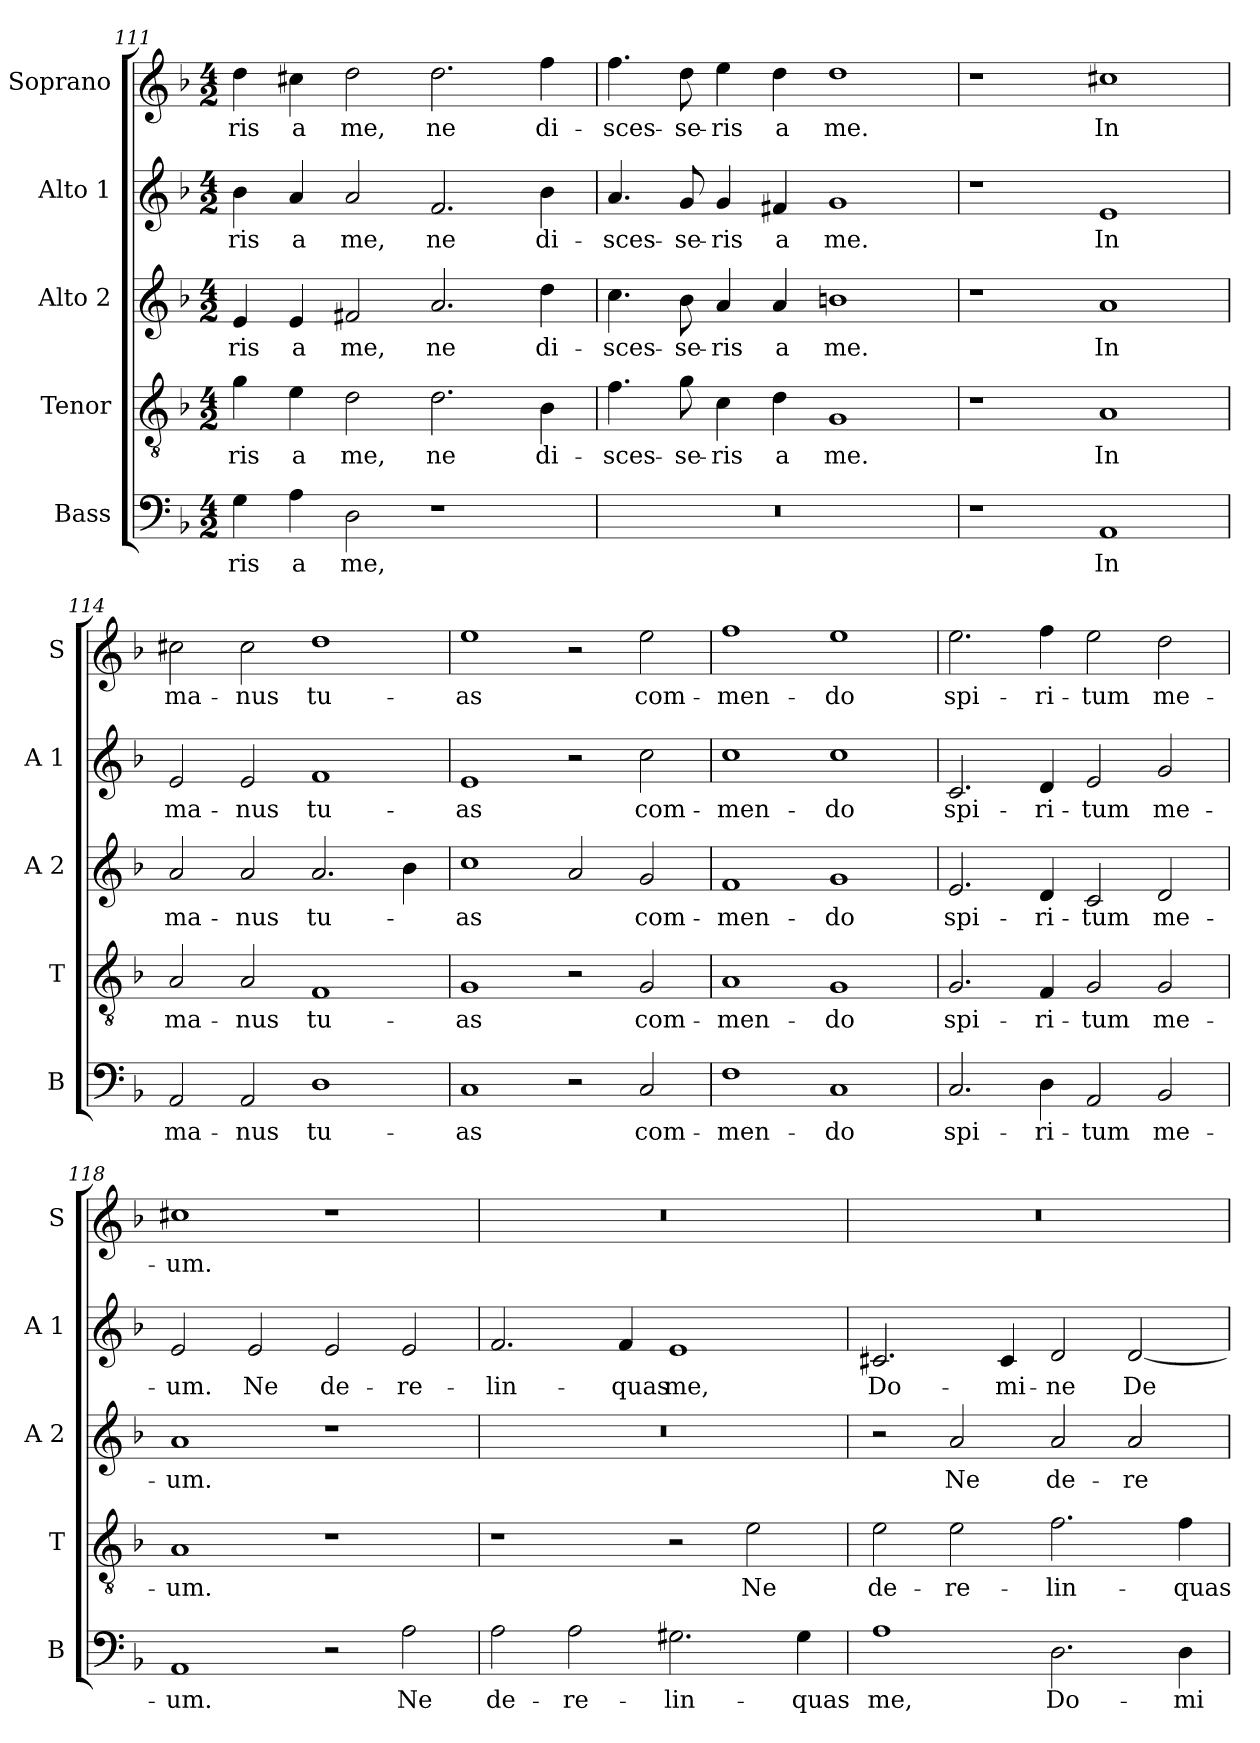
**kern	**text	**kern	**text	**kern	**text	**kern	**text	**kern	**text
*part5	*part5	*part4	*part4	*part3	*part3	*part2	*part2	*part1	*part1
*staff5	*staff5	*staff4	*staff4	*staff3	*staff3	*staff2	*staff2	*staff1	*staff1
*I"Bass	*	*I"Tenor	*	*I"Alto 2	*	*I"Alto 1	*	*I"Soprano	*
*I'B	*	*I'T	*	*I'A 2	*	*I'A 1	*	*I'S	*
*clefF4	*	*clefGv2	*	*clefG2	*	*clefG2	*	*clefG2	*
*k[b-]	*	*k[b-]	*	*k[b-]	*	*k[b-]	*	*k[b-]	*
*F:	*	*F:	*	*F:	*	*F:	*	*F:	*
*M4/2	*	*M4/2	*	*M4/2	*	*M4/2	*	*M4/2	*
=111	=111	=111	=111	=111	=111	=111	=111	=111	=111
!	!LO:LY:b	!	!LO:LY:b	!	!LO:LY:b	!	!LO:LY:b	!	!LO:LY:b
4G\	-ris	4g\	-ris	4e/	-ris	4b-\	-ris	4dd\	-ris
!	!LO:LY:b	!	!LO:LY:b	!	!LO:LY:b	!	!LO:LY:b	!	!LO:LY:b
4A\	a	4e\	a	4e/	a	4a/	a	4cc#X\	a
!	!LO:LY:b	!	!LO:LY:b	!	!LO:LY:b	!	!LO:LY:b	!	!LO:LY:b
2D\	me,	2d\	me,	2f#X/	me,	2a/	me,	2dd\	me,
!	!	!	!LO:LY:b	!	!LO:LY:b	!	!LO:LY:b	!	!LO:LY:b
1r	.	2.d\	ne	2.a/	ne	2.f/	ne	2.dd\	ne
!	!	!	!LO:LY:b	!	!LO:LY:b	!	!LO:LY:b	!	!LO:LY:b
.	.	4B-\	di-	4dd\	di-	4b-\	di-	4ff\	di-
!!LO:LB:g=z
=112	=112	=112	=112	=112	=112	=112	=112	=112	=112
!	!	!	!LO:LY:b	!	!LO:LY:b	!	!LO:LY:b	!	!LO:LY:b
0r	.	4.f\	-sces-	4.cc\	-sces-	4.a/	-sces-	4.ff\	-sces-
!	!	!	!LO:LY:b	!	!LO:LY:b	!	!LO:LY:b	!	!LO:LY:b
.	.	8g\	-se-	8b-\	-se-	8g/	-se-	8dd\	-se-
!	!	!	!LO:LY:b	!	!LO:LY:b	!	!LO:LY:b	!	!LO:LY:b
.	.	4c\	-ris	4a/	-ris	4g/	-ris	4ee\	-ris
!	!	!	!LO:LY:b	!	!LO:LY:b	!	!LO:LY:b	!	!LO:LY:b
.	.	4d\	a	4a/	a	4f#X/	a	4dd\	a
!	!	!	!LO:LY:b	!	!LO:LY:b	!	!LO:LY:b	!	!LO:LY:b
.	.	1G	me.	1bn	me.	1g	me.	1dd	me.
=113	=113	=113	=113	=113	=113	=113	=113	=113	=113
1r	.	1r	.	1r	.	1r	.	1r	.
!	!LO:LY:b	!	!LO:LY:b	!	!LO:LY:b	!	!LO:LY:b	!	!LO:LY:b
1AA	In	1A	In	1a	In	1e	In	1cc#X	In
=114	=114	=114	=114	=114	=114	=114	=114	=114	=114
!	!LO:LY:b	!	!LO:LY:b	!	!LO:LY:b	!	!LO:LY:b	!	!LO:LY:b
2AA/	ma-	2A/	ma-	2a/	ma-	2e/	ma-	2cc#X\	ma-
!	!LO:LY:b	!	!LO:LY:b	!	!LO:LY:b	!	!LO:LY:b	!	!LO:LY:b
2AA/	-nus	2A/	-nus	2a/	-nus	2e/	-nus	2cc#\	-nus
!	!LO:LY:b	!	!LO:LY:b	!	!LO:LY:b	!	!LO:LY:b	!	!LO:LY:b
1D	tu-	1F	tu-	2.a/	tu-	1f	tu-	1dd	tu-
.	.	.	.	4b-\	.	.	.	.	.
=115	=115	=115	=115	=115	=115	=115	=115	=115	=115
!	!LO:LY:b	!	!LO:LY:b	!	!LO:LY:b	!	!LO:LY:b	!	!LO:LY:b
1C	-as	1G	-as	1cc	-as	1e	-as	1ee	-as
2r	.	2r	.	2a/	.	2r	.	2r	.
!	!LO:LY:b	!	!LO:LY:b	!	!LO:LY:b	!	!LO:LY:b	!	!LO:LY:b
2C/	com-	2G/	com-	2g/	com-	2cc\	com-	2ee\	com-
!!LO:PB:g=z
=116	=116	=116	=116	=116	=116	=116	=116	=116	=116
!	!LO:LY:b	!	!LO:LY:b	!	!LO:LY:b	!	!LO:LY:b	!	!LO:LY:b
1F	-men-	1A	-men-	1f	-men-	1cc	-men-	1ff	-men-
!	!LO:LY:b	!	!LO:LY:b	!	!LO:LY:b	!	!LO:LY:b	!	!LO:LY:b
1C	-do	1G	-do	1g	-do	1cc	-do	1ee	-do
=117	=117	=117	=117	=117	=117	=117	=117	=117	=117
!	!LO:LY:b	!	!LO:LY:b	!	!LO:LY:b	!	!LO:LY:b	!	!LO:LY:b
2.C/	spi-	2.G/	spi-	2.e/	spi-	2.c/	spi-	2.ee\	spi-
!	!LO:LY:b	!	!LO:LY:b	!	!LO:LY:b	!	!LO:LY:b	!	!LO:LY:b
4D\	-ri-	4F/	-ri-	4d/	-ri-	4d/	-ri-	4ff\	-ri-
!	!LO:LY:b	!	!LO:LY:b	!	!LO:LY:b	!	!LO:LY:b	!	!LO:LY:b
2AA/	-tum	2G/	-tum	2c/	-tum	2e/	-tum	2ee\	-tum
!	!LO:LY:b	!	!LO:LY:b	!	!LO:LY:b	!	!LO:LY:b	!	!LO:LY:b
2BB-/	me-	2G/	me-	2d/	me-	2g/	me-	2dd\	me-
=118	=118	=118	=118	=118	=118	=118	=118	=118	=118
!	!LO:LY:b	!	!LO:LY:b	!	!LO:LY:b	!	!LO:LY:b	!	!LO:LY:b
1AA	-um.	1A	-um.	1a	-um.	2e/	-um.	1cc#X	-um.
!	!	!	!	!	!	!	!LO:LY:b	!	!
.	.	.	.	.	.	2e/	Ne	.	.
!	!	!	!	!	!	!	!LO:LY:b	!	!
2r	.	1r	.	1r	.	2e/	de-	1r	.
!	!LO:LY:b	!	!	!	!	!	!LO:LY:b	!	!
2A\	Ne	.	.	.	.	2e/	-re-	.	.
=119	=119	=119	=119	=119	=119	=119	=119	=119	=119
!	!LO:LY:b	!	!	!	!	!	!LO:LY:b	!	!
2A\	de-	1r	.	0r	.	2.f/	-lin-	0r	.
!	!LO:LY:b	!	!	!	!	!	!	!	!
2A\	-re-	.	.	.	.	.	.	.	.
!	!	!	!	!	!	!	!LO:LY:b	!	!
.	.	.	.	.	.	4f/	-quas	.	.
!	!LO:LY:b	!	!	!	!	!	!LO:LY:b	!	!
2.G#X\	-lin-	2r	.	.	.	1e	me,	.	.
!	!	!	!LO:LY:b	!	!	!	!	!	!
.	.	2e\	Ne	.	.	.	.	.	.
!	!LO:LY:b	!	!	!	!	!	!	!	!
4G#\	-quas	.	.	.	.	.	.	.	.
!!LO:LB:g=z
=120	=120	=120	=120	=120	=120	=120	=120	=120	=120
!	!LO:LY:b	!	!LO:LY:b	!	!	!	!LO:LY:b	!	!
1A	me,	2e\	de-	2r	.	2.c#X/	Do-	0r	.
!	!	!	!LO:LY:b	!	!LO:LY:b	!	!	!	!
.	.	2e\	-re-	2a/	Ne	.	.	.	.
!	!	!	!	!	!	!	!LO:LY:b	!	!
.	.	.	.	.	.	4c#/	-mi-	.	.
!	!LO:LY:b	!	!LO:LY:b	!	!LO:LY:b	!	!LO:LY:b	!	!
2.D\	Do-	2.f\	-lin-	2a/	de-	2d/	-ne	.	.
!	!	!	!	!	!LO:LY:b	!	!LO:LY:b	!	!
.	.	.	.	2a/	-re-	[2d/	De-	.	.
!	!LO:LY:b	!	!LO:LY:b	!	!	!	!	!	!
4D\	-mi-	4f\	-quas	.	.	.	.	.	.
=	=	=	=	=	=	=	=	=	=
*-	*-	*-	*-	*-	*-	*-	*-	*-	*-
